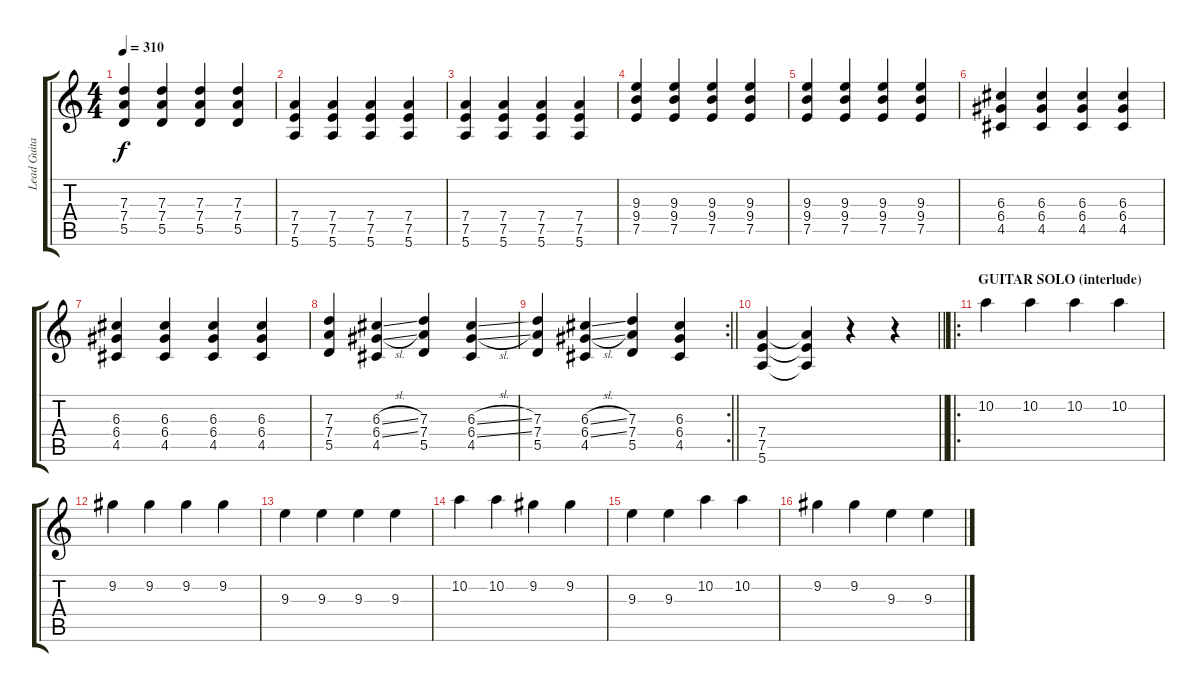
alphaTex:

\track ("Lead Guitar" "Lead Guita") {instrument overdrivenguitar}
\staff {score tabs}
\tuning (E4 B3 G3 D3 A2 E2) {hide}
\ts (4 4)
\tempo 310
\clef g2
\ks c
(7.3 7.4 5.5).4{dy f} (7.3 7.4 5.5).4 (7.3 7.4 5.5).4 (7.3 7.4 5.5).4 |
(7.4 7.5 5.6).4 (7.4 7.5 5.6).4 (7.4 7.5 5.6).4 (7.4 7.5 5.6).4 |
(7.4 7.5 5.6).4 (7.4 7.5 5.6).4 (7.4 7.5 5.6).4 (7.4 7.5 5.6).4 |
(9.3 9.4 7.5).4 (9.3 9.4 7.5).4 (9.3 9.4 7.5).4 (9.3 9.4 7.5).4 |
(9.3 9.4 7.5).4 (9.3 9.4 7.5).4 (9.3 9.4 7.5).4 (9.3 9.4 7.5).4 |
(6.3 6.4 4.5).4 (6.3 6.4 4.5).4 (6.3 6.4 4.5).4 (6.3 6.4 4.5).4 |
(6.3 6.4 4.5).4 (6.3 6.4 4.5).4 (6.3 6.4 4.5).4 (6.3 6.4 4.5).4 |
(7.3 7.4 5.5).4 (6.3{sl} 6.4{sl} 4.5).4 (7.3 7.4 5.5).4 (6.3{sl} 6.4{sl} 4.5).4 |
\rc 2
\barLineRight lightlight
(7.3 7.4 5.5).4 (6.3{sl} 6.4{sl} 4.5).4 (7.3 7.4 5.5).4 (6.3 6.4 4.5).4 |
\barLineRight lightlight
(7.4 7.5 5.6).4 (7.4{t} 7.5{t} 5.6{t}).4 r.4 r.4 |
\ro
\section ("" "GUITAR SOLO (interlude)")
10.2.4 10.2.4 10.2.4 10.2.4 |
9.2.4 9.2.4 9.2.4 9.2.4 |
9.3.4 9.3.4 9.3.4 9.3.4 |
10.2.4 10.2.4 9.2.4 9.2.4 |
9.3.4 9.3.4 10.2.4 10.2.4 |
9.2.4 9.2.4 9.3.4 9.3.4
